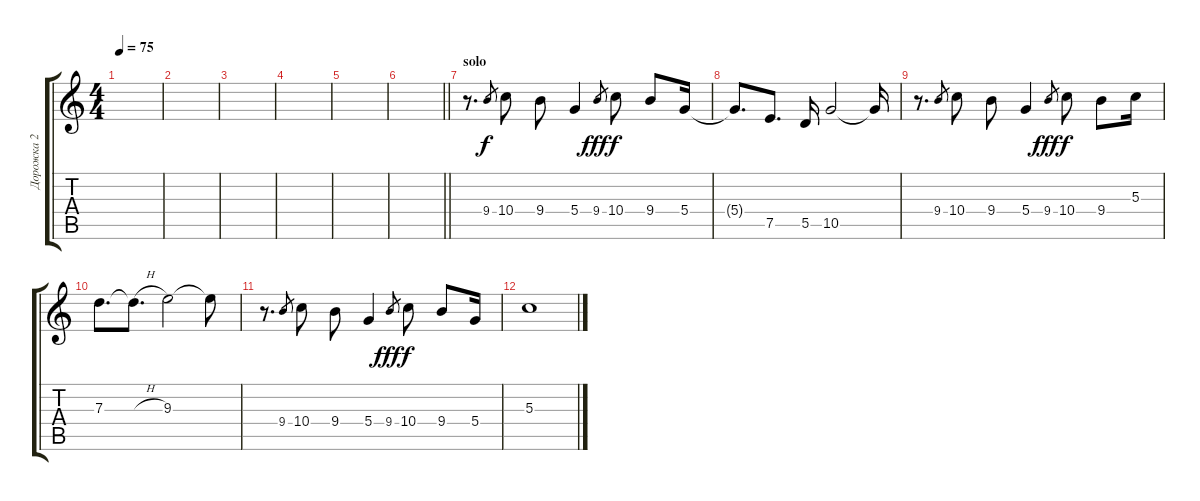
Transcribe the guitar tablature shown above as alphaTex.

\track ("Дорожка 2" "Дорожка 2") {instrument electricguitarjazz}
\staff {score tabs}
\tuning (E4 B3 G3 D3 A2 D2) {hide}
\ts (4 4)
\tempo 75
\clef g2
\ks c
|
|
|
|
|
\barLineRight lightlight
|
\section ("" "solo")
r.8{d instrument distortionguitar} 9.4.8{gr} 10.4.8 9.4.8 5.4.4 9.4.8{gr dy fff} 10.4.8{dy f} 9.4.8 5.4.16 |
5.4{t}.8{d} 7.5.8{d} 5.5.16 10.5.2 10.5{t}.16 |
r.8{d} 9.4.8{gr} 10.4.8 9.4.8 5.4.4 9.4.8{gr dy fff} 10.4.8{dy f} 9.4.8 5.3.16 |
7.3.8{d} 7.3{h t}.8{d} 9.3.2 9.3{t}.8 |
r.8{d} 9.4.8{gr} 10.4.8 9.4.8 5.4.4 9.4.8{gr dy fff} 10.4.8{dy f} 9.4.8 5.4.16 |
5.3.1
